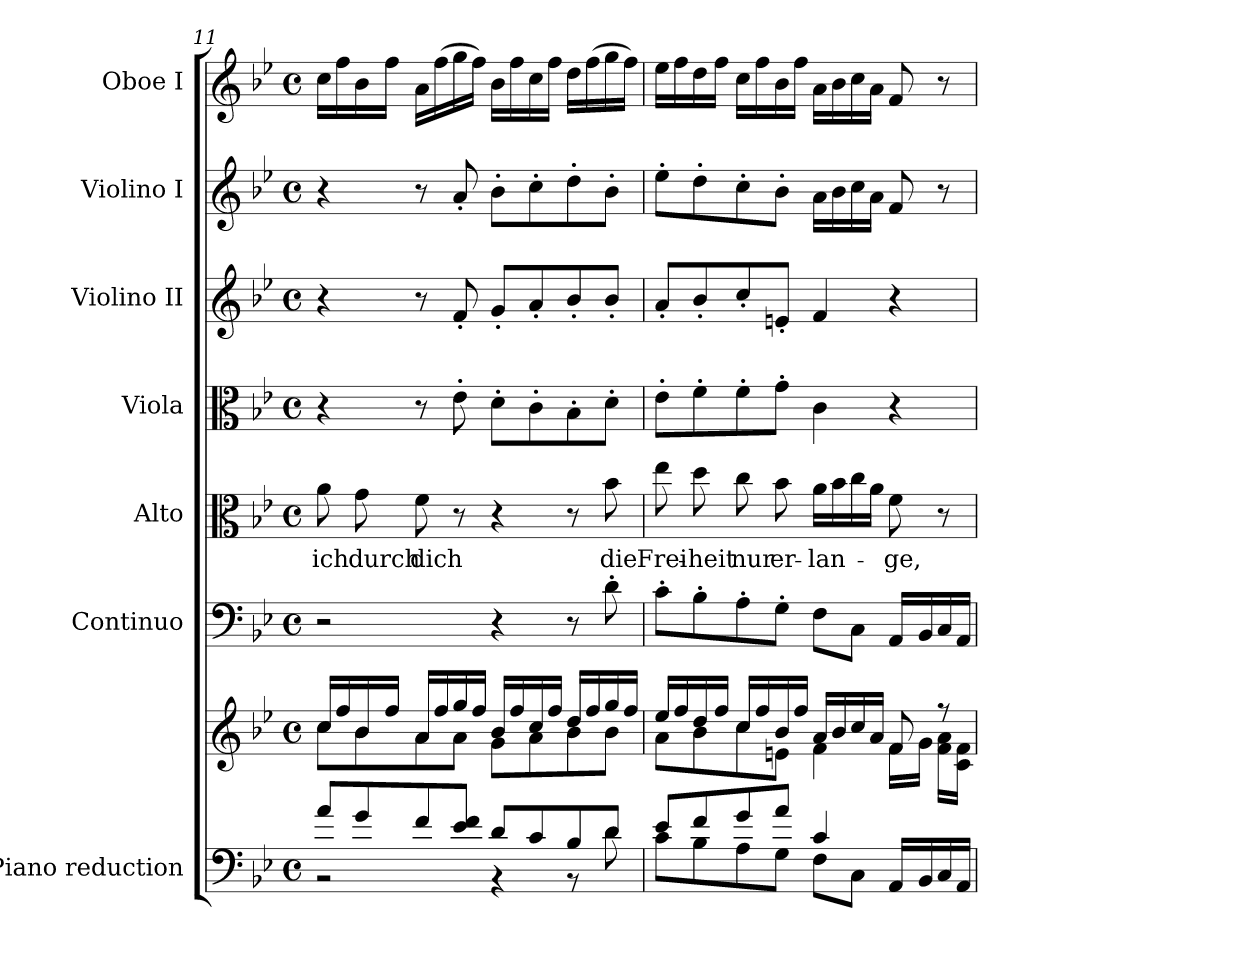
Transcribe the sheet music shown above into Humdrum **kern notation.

**kern	**kern	**kern	**kern	**text	**kern	**kern	**kern	**kern
*part7	*part7	*part6	*part5	*part5	*part4	*part3	*part2	*part1
*staff8	*staff7	*staff6	*staff5	*staff5	*staff4	*staff3	*staff2	*staff1
*I"Piano reduction	*	*I"Continuo	*I"Alto	*	*I"Viola	*I"Violino II	*I"Violino I	*I"Oboe I
*I'Pno	*	*	*	*	*I'Vla	*I'Vln	*I'Vln	*I'Ob
!!LO:LB:g=z
*clefF4	*clefG2	*clefF4	*clefC3	*	*clefC3	*clefG2	*clefG2	*clefG2
*k[b-e-]	*k[b-e-]	*k[b-e-]	*k[b-e-]	*	*k[b-e-]	*k[b-e-]	*k[b-e-]	*k[b-e-]
*M4/4	*M4/4	*M4/4	*M4/4	*	*M4/4	*M4/4	*M4/4	*M4/4
*met(c)	*met(c)	*met(c)	*met(c)	*	*met(c)	*met(c)	*met(c)	*met(c)
=11	=11	=11	=11	=11	=11	=11	=11	=11
*^	*^	*	*	*	*	*	*	*
!	!	!	!	!	!	!LO:LY:b	!	!	!	!
8a/L	2r	16cc/LL	8cc\L	2r	8a\	ich	4r	4r	4r	16cc\LL
.	.	16ff/	.	.	.	.	.	.	.	16ff\
!	!	!	!	!	!	!LO:LY:b	!	!	!	!
8g/	.	16b-/	8b-\	.	8g\	durch	.	.	.	16b-\
.	.	16ff/JJ	.	.	.	.	.	.	.	16ff\JJ
!	!	!	!	!	!	!LO:LY:b	!	!	!	!
8f/	.	16a/LL	8a\	.	8f\	dich	8r	8r	8r	16a\LL
.	.	16ff/	.	.	.	.	.	.	.	(>16ff\
8e-/ 8f/J	.	16gg/	8a\J	.	8r	.	8e-'\	8f'/	8a'/	16gg\
.	.	16ff/JJ	.	.	.	.	.	.	.	16ff\JJ)
8d/L	4r	16b-/LL	8g\L	4r	4r	.	8d'\L	8g'/L	8b-'\L	16b-\LL
.	.	16ff/	.	.	.	.	.	.	.	16ff\
8c/	.	16cc/	8a\	.	.	.	8c'\	8a'/	8cc'\	16cc\
.	.	16ff/JJ	.	.	.	.	.	.	.	16ff\JJ
8B-/	8r	16dd/LL	8b-\	8r	8r	.	8B-'\	8b-'/	8dd'\	16dd\LL
.	.	16ff/	.	.	.	.	.	.	.	(>16ff\
!	!	!	!	!	!	!LO:LY:b	!	!	!	!
8d/J	8d\	16gg/	8b-\J	8d'\	8b-\	die	8d'\J	8b-'/J	8b-'\J	16gg\
.	.	16ff/JJ	.	.	.	.	.	.	.	16ff\JJ)
=12	=12	=12	=12	=12	=12	=12	=12	=12	=12	=12
!	!	!	!	!	!	!LO:LY:b	!	!	!	!
8e-/L	8c\L	16ee-/LL	8a\L	8c'\L	8ee-\	Frei-	8e-'\L	8a'/L	8ee-'\L	16ee-\LL
.	.	16ff/	.	.	.	.	.	.	.	16ff\
!	!	!	!	!	!	!LO:LY:b	!	!	!	!
8f/	8B-\	16dd/	8b-\	8B-'\	8dd\	-heit	8f'\	8b-'/	8dd'\	16dd\
.	.	16ff/JJ	.	.	.	.	.	.	.	16ff\JJ
!	!	!	!	!	!	!LO:LY:b	!	!	!	!
8g/	8A\	16cc/LL	8cc\	8A'\	8cc\	nur	8f'\	8cc'/	8cc'\	16cc\LL
.	.	16ff/	.	.	.	.	.	.	.	16ff\
!	!	!	!	!	!	!LO:LY:b	!	!	!	!
8a/J	8G\J	16b-/	8en\J	8G'\J	8b-\	er-	8g'\J	8en'/J	8b-'\J	16b-\
.	.	16ff/JJ	.	.	.	.	.	.	.	16ff\JJ
!	!	!	!	!	!	!LO:LY:b	!	!	!	!
4c/	8F\L	16a/LL	4f\	8F\L	16a\LL	-lan-	4c\	4f/	16a\LL	16a\LL
.	.	16b-/	.	.	16b-\	.	.	.	16b-\	16b-\
.	8C\J	16cc/	.	8C\J	16cc\	.	.	.	16cc\	16cc\
.	.	16a/JJ	.	.	16a\JJ	.	.	.	16a\JJ	16a\JJ
!	!	!	!	!	!	!LO:LY:b	!	!	!	!
16AA/LL	4ryy	8f/	16f\LL	16AA/LL	8f\	-ge,	4r	4r	8f/	8f/
16BB-/	.	.	16g\JJ	16BB-/	.	.	.	.	.	.
16C/	.	8r	16f\ 16a\LL	16C/	8r	.	.	.	8r	8r
16AA/JJ	.	.	16c\ 16f\JJ	16AA/JJ	.	.	.	.	.	.
*v	*v	*	*	*	*	*	*	*	*	*
*	*v	*v	*	*	*	*	*	*	*
=	=	=	=	=	=	=	=	=
*-	*-	*-	*-	*-	*-	*-	*-	*-
